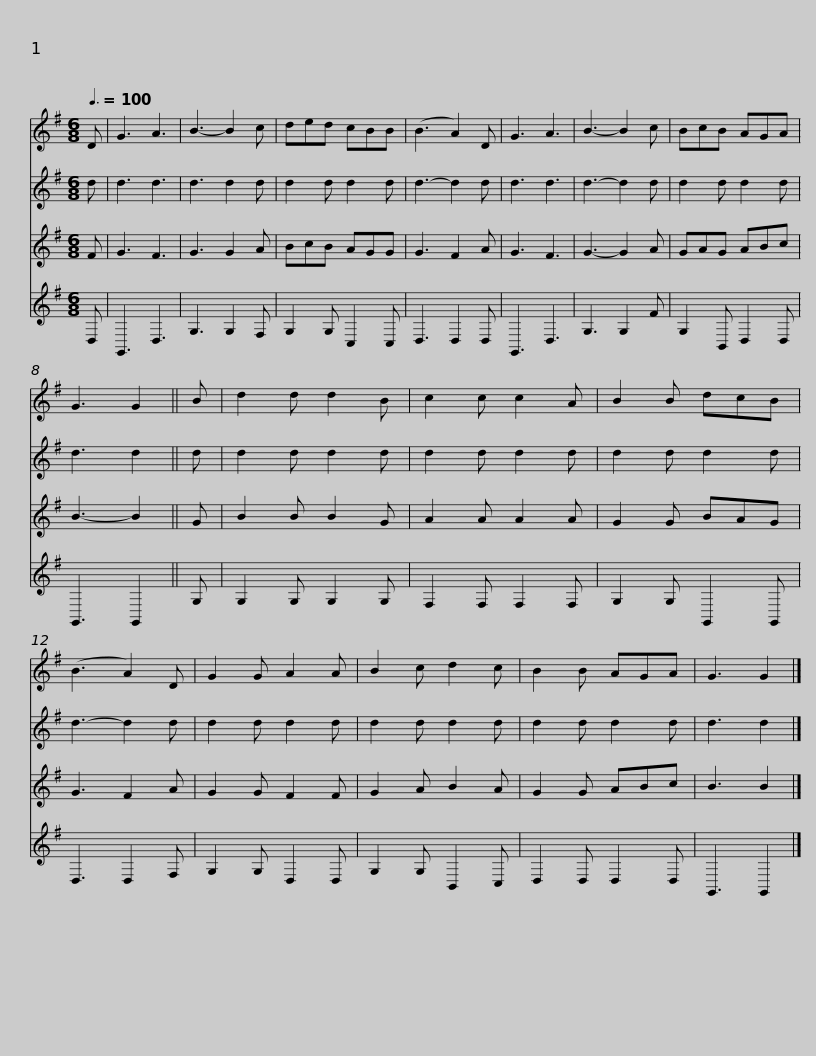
X:1
%%score 1 2 3 4
L:1/8
Q:3/8=100
M:6/8
I:linebreak $
K:G
V:1 treble
V:2 treble
V:3 treble
V:4 treble
V:1
 D | G3 A3 | B3- B2 c | ded cBB | (B3 A2) D | %5
 G3 A3 | B3- B2 c | BcB AGA | G3 G2 ||$ B | %10
 d2 d d2 B | c2 c c2 A | B2 B dcB | (B3 A2) D | G2 G A2 A | %15
 B2 c d2 c | B2 B AGA |$ G3 G2 |] %18
V:2
 d | d3 d3 | d3 d2 d | d2 d d2 d | d3- d2 d | %5
 d3 d3 | d3- d2 d | d2 d d2 d | d3 d2 ||$ d | %10
 d2 d d2 d | d2 d d2 d | d2 d d2 d | d3- d2 d | d2 d d2 d | %15
 d2 d d2 d | d2 d d2 d |$ d3 d2 |] %18
V:3
 F | G3 F3 | G3 G2 A | BcB AGG | G3 F2 A | %5
 G3 F3 | G3- G2 A | GAG ABc | B3- B2 ||$ G | %10
 B2 B B2 G | A2 A A2 A | G2 G BAG | G3 F2 A | G2 G F2 F | %15
 G2 A B2 A | G2 G ABc |$ B3 B2 |] %18
V:4
 D, | G,,3 D,3 | G,3 G,2 F, | G,2 G, C,2 C, | D,3 D,2 D, | %5
 G,,3 D,3 | G,3 G,2 F | G,2 B,, D,2 D, | G,,3 G,,2 ||$ G, | %10
 G,2 G, G,2 G, | F,2 F, F,2 F, | G,2 G, G,,2 G,, | D,3 D,2 F, | G,2 G, D,2 D, | %15
 G,2 G, B,,2 C, | D,2 D, D,2 D, |$ G,,3 G,,2 |] %18
